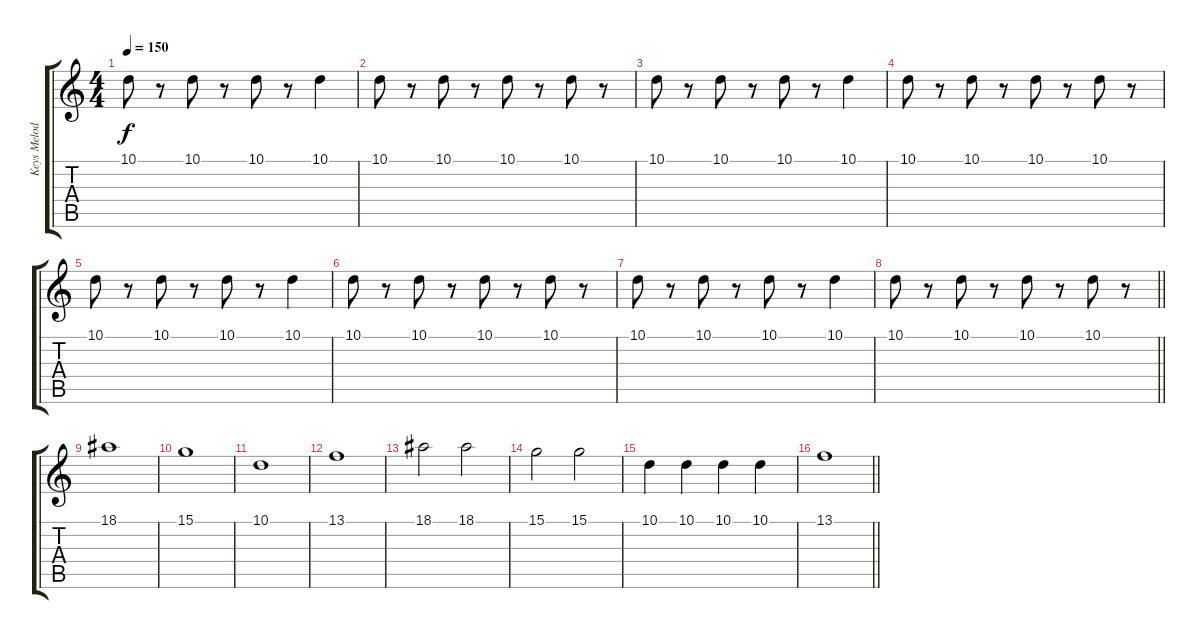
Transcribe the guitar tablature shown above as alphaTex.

\track ("Keys Melody" "Keys Melod") {instrument lead2sawtooth}
\staff {score tabs}
\tuning (E4 B3 G3 D3 A2 D2) {hide}
\ts (4 4)
\tempo 150
\clef g2
\ks c
10.1.8{dy f} r.8 10.1.8 r.8 10.1.8 r.8 10.1.4 |
10.1.8 r.8 10.1.8 r.8 10.1.8 r.8 10.1.8 r.8 |
10.1.8 r.8 10.1.8 r.8 10.1.8 r.8 10.1.4 |
10.1.8 r.8 10.1.8 r.8 10.1.8 r.8 10.1.8 r.8 |
10.1.8 r.8 10.1.8 r.8 10.1.8 r.8 10.1.4 |
10.1.8 r.8 10.1.8 r.8 10.1.8 r.8 10.1.8 r.8 |
10.1.8 r.8 10.1.8 r.8 10.1.8 r.8 10.1.4 |
\barLineRight lightlight
10.1.8 r.8 10.1.8 r.8 10.1.8 r.8 10.1.8 r.8 |
18.1.1 |
15.1.1 |
10.1.1 |
13.1.1 |
18.1.2 18.1.2 |
15.1.2 15.1.2 |
10.1.4 10.1.4 10.1.4 10.1.4 |
\barLineRight lightlight
13.1.1
